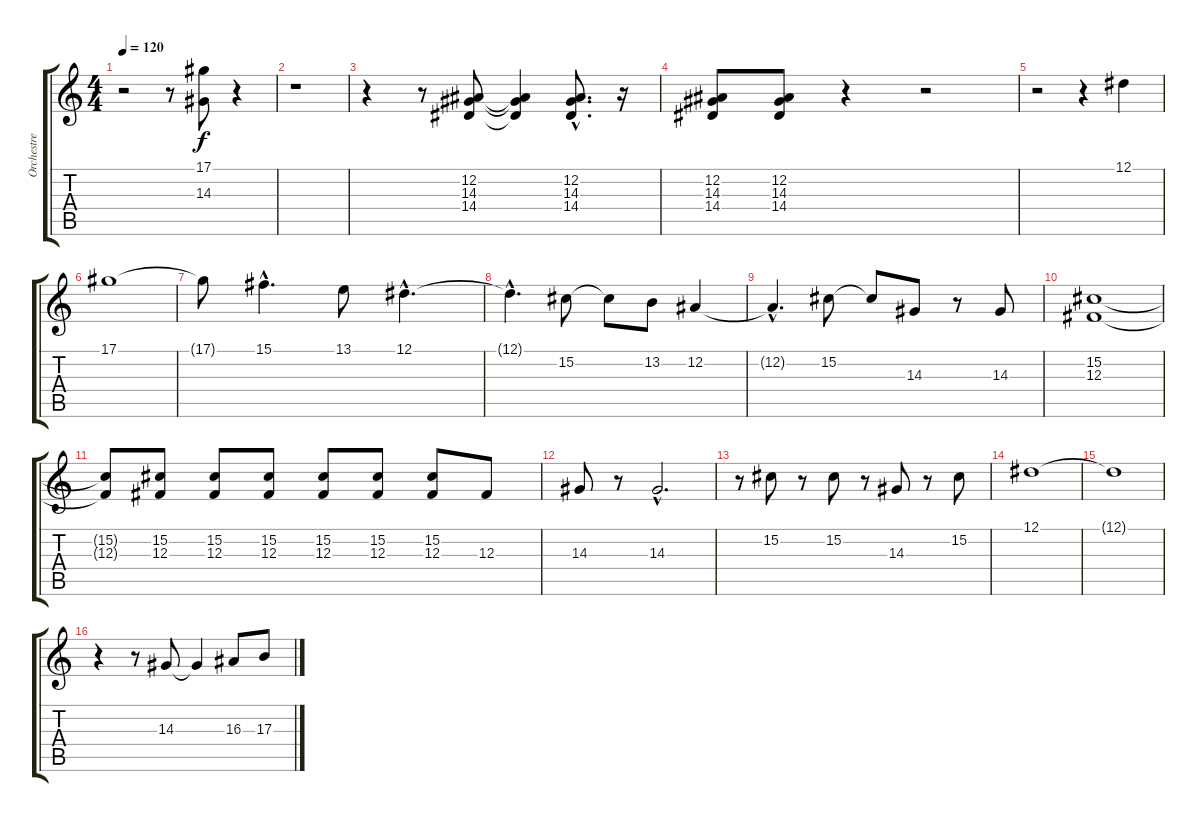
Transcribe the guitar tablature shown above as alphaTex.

\track ("Orchestre" "Orchestre") {instrument stringensemble1}
\staff {score tabs}
\tuning (Eb4 Bb3 Gb3 Db3 Ab2 Eb2) {hide}
\ts (4 4)
\tempo 120
\clef g2
\ks c
r.2{dy f} r.8 (17.1 14.3).8 r.4 |
r.1 |
r.4 r.8 (12.2 14.3 14.4).8 (12.2{t} 14.3{t} 14.4{t}).4 (12.2{hac} 14.3{hac} 14.4{hac}).8{d} r.16 |
(12.2 14.3 14.4).8 (12.2 14.3 14.4).8 r.4 r.2 |
r.2 r.4 12.1.4 |
17.1.1 |
17.1{t}.8 15.1{hac}.4{d} 13.1.8 12.1{hac}.4{d} |
12.1{hac t}.4{d} 15.2.8 15.2{t}.8 13.2.8 12.2.4 |
12.2{hac t}.4{d} 15.2.8 15.2{t}.8 14.3.8 r.8 14.3.8 |
(15.2 12.3).1 |
(15.2{t} 12.3{t}).8 (15.2 12.3).8 (15.2 12.3).8 (15.2 12.3).8 (15.2 12.3).8 (15.2 12.3).8 (15.2 12.3).8 12.3.8 |
14.3.8 r.8 14.3{hac}.2{d} |
r.8 15.2.8 r.8 15.2.8 r.8 14.3.8 r.8 15.2.8 |
12.1.1 |
12.1{t}.1 |
r.4 r.8 14.3.8 14.3{t}.4 16.3.8 17.3.8
